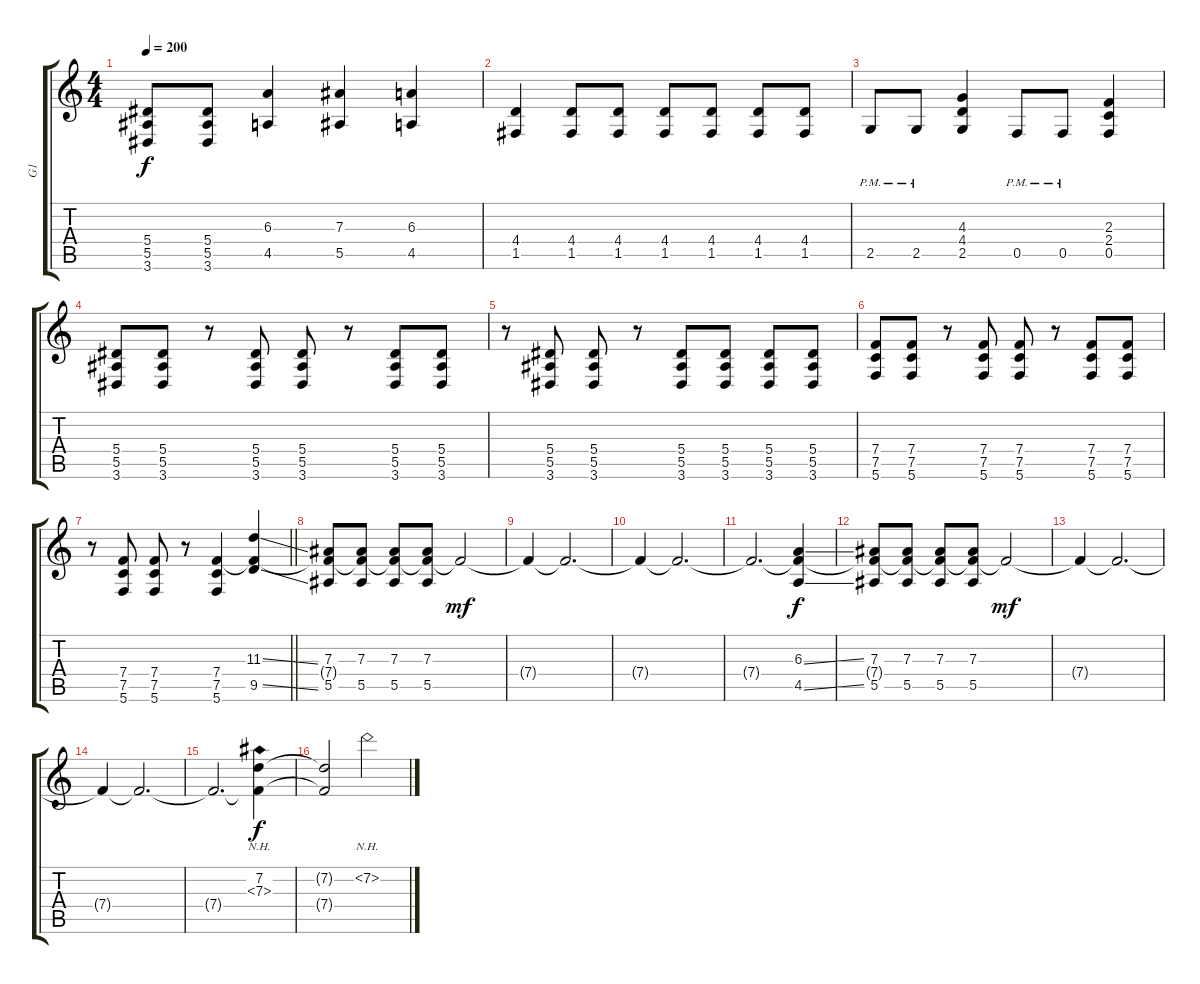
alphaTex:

\track ("G1" "G1") {instrument distortionguitar}
\staff {score tabs}
\tuning (C4 G3 Eb3 Bb2 F2 C2) {hide}
\ts (4 4)
\tempo 200
\clef g2
\ks c
(5.4{t} 5.5{t} 3.6{t}).8{dy f} (5.4 5.5 3.6).8 (6.3 4.5).4 (7.3 5.5).4 (6.3 4.5).4 |
(4.4 1.5).4 (4.4 1.5).8 (4.4 1.5).8 (4.4 1.5).8 (4.4 1.5).8 (4.4 1.5).8 (4.4 1.5).8 |
2.5{pm}.8 2.5{pm}.8 (4.3 4.4 2.5).4 0.5{pm}.8 0.5{pm}.8 (2.3 2.4 0.5).4 |
(5.4 5.5 3.6).8 (5.4 5.5 3.6).8 r.8 (5.4 5.5 3.6).8 (5.4 5.5 3.6).8 r.8 (5.4 5.5 3.6).8 (5.4 5.5 3.6).8 |
r.8 (5.4 5.5 3.6).8 (5.4 5.5 3.6).8 r.8 (5.4 5.5 3.6).8 (5.4 5.5 3.6).8 (5.4 5.5 3.6).8 (5.4 5.5 3.6).8 |
(7.4 7.5 5.6).8 (7.4 7.5 5.6).8 r.8 (7.4 7.5 5.6).8 (7.4 7.5 5.6).8 r.8 (7.4 7.5 5.6).8 (7.4 7.5 5.6).8 |
\barLineRight lightlight
r.8 (7.4 7.5 5.6).8 (7.4 7.5 5.6).8 r.8 (7.4 7.5 5.6).4 (11.3{ss} 7.4{t} 9.5{ss}).4 |
(7.3 7.4{t} 5.5).8 (7.3 7.4{t} 5.5).8 (7.3 7.4{t} 5.5).8 (7.3 7.4{t} 5.5).8 7.4{t}.2{dy mf} |
7.4{t}.4 7.4{t}.2{d} |
7.4{t}.4 7.4{t}.2{d} |
7.4{t}.2{d} (6.3{ss} 7.4{t} 4.5{ss}).4{dy f} |
(7.3 7.4{t} 5.5).8 (7.3 7.4{t} 5.5).8 (7.3 7.4{t} 5.5).8 (7.3 7.4{t} 5.5).8 7.4{t}.2{dy mf} |
7.4{t}.4 7.4{t}.2{d} |
7.4{t}.4 7.4{t}.2{d} |
7.4{t}.2{d} (7.2 7.3{nh} 7.4{t}).4{dy f} |
(7.2{t} 7.4{t}).2 7.2{nh}.2
